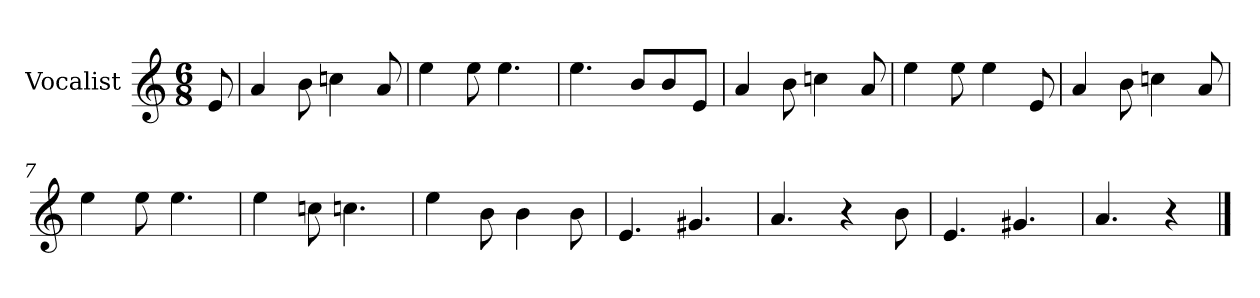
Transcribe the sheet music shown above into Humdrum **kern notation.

**kern
*part1
*staff1
*I"Vocalist
*k[]
*a:
*M6/8
=
8e
=1
4a
8b
4ccn
8a
=2
4ee
8ee
4.ee
=3
4.ee
8bL
8b
8eJ
=4
4a
8b
4ccn
8a
=5
4ee
8ee
4ee
8e
=6
4a
8b
4ccn
8a
=7
4ee
8ee
4.ee
=8
4ee
8ccn
4.ccn
=9
4ee
8b
4b
8b
=10
4.e
4.g#X
=11
4.a
4r
8b
=12
4.e
4.g#X
=13
4.a
4r
==
*-
